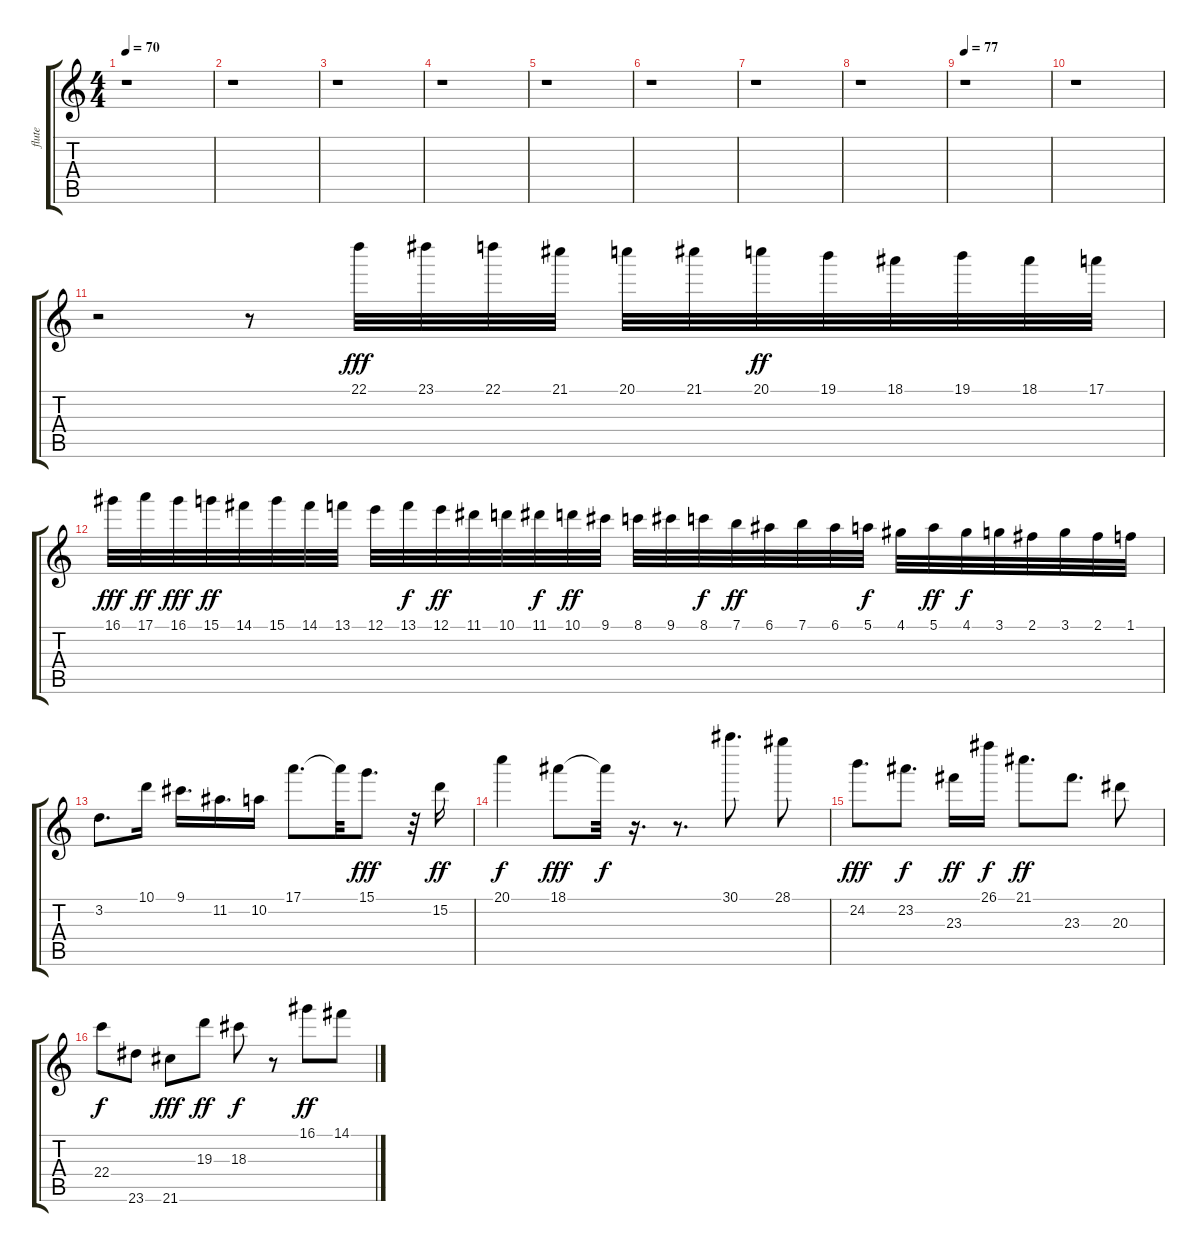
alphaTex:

\track ("flute" "flute") {instrument distortionguitar}
\staff {score tabs}
\tuning (E4 B3 G3 D3 A2 E2) {hide}
\ts (4 4)
\tempo 70
\clef g2
\ks c
r.1{dy fff} |
r.1 |
r.1 |
r.1 |
r.1 |
r.1 |
r.1 |
r.1 |
\tempo 77
r.1 |
r.1 |
r.2 r.8 22.1.32 23.1.32 22.1.32 21.1.32 20.1.32 21.1.32 20.1.32{dy ff} 19.1.32 18.1.32 19.1.32 18.1.32 17.1.32 |
16.1.32{dy fff} 17.1.32{dy ff} 16.1.32{dy fff} 15.1.32{dy ff} 14.1.32 15.1.32 14.1.32 13.1.32 12.1.32 13.1.32{dy f} 12.1.32{dy ff} 11.1.32 10.1.32 11.1.32{dy f} 10.1.32{dy ff} 9.1.32 8.1.32 9.1.32 8.1.32{dy f} 7.1.32{dy ff} 6.1.32 7.1.32 6.1.32 5.1.32{dy f} 4.1.32 5.1.32{dy ff} 4.1.32{dy f} 3.1.32 2.1.32 3.1.32 2.1.32 1.1.32 |
3.2.8{d} 10.1.16 9.1.16{d} 11.2.16{d} 10.2.16 17.1.8{d} 17.1{t}.32 15.1.8{d dy fff} r.32 15.2.16{dy ff} |
20.1.4{dy f} 18.1.8{dy fff} 18.1{t}.32{dy f} r.16{d} r.8{d} 30.1.8{d} 28.1.8 |
24.2.8{d dy fff} 23.2.8{d dy f} 23.3.16{dy ff} 26.1.16{dy f} 21.1.8{d dy ff} 23.3.8{d} 20.3.8 |
22.4.8{dy f} 23.6.8 21.6.8{dy fff} 19.3.8{dy ff} 18.3.8{dy f} r.8 16.1.8{dy ff} 14.1.8
